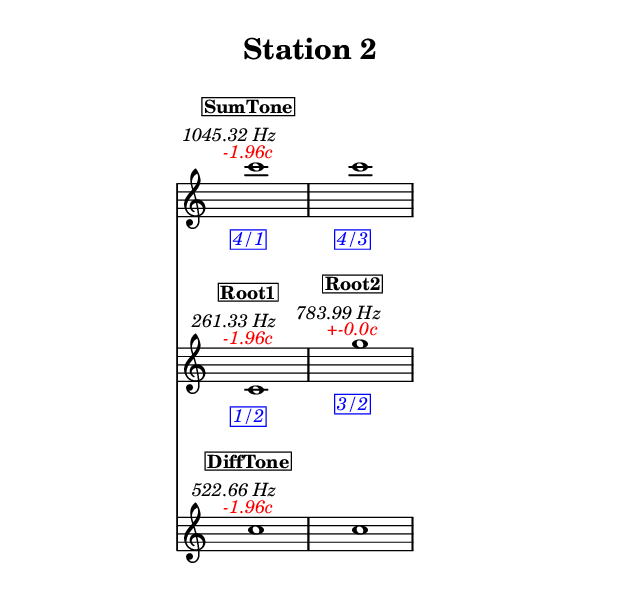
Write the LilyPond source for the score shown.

\version "2.20.0"
\language "english"

#(set-default-paper-size "a6" 'portrait)
#(set-global-staff-size 16)

\header {
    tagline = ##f
    title = \markup {
        \pad-around
            #3
            "Station 2"
        }
}

\layout {
    indent = #25
}

\paper {
    systems-per-page = 1
}

\score {
    \new Score
    <<
        \new Staff
        \with
        {
            \remove Time_signature_engraver
        }
        {
            \clef "treble"
            c'''1
            - \tweak color #red
            ^ \markup {
                \halign
                    #0
                    \italic
                        {
                            -1.96c
                        }
                }
            ^ \markup {
                \halign
                    #1
                    \italic
                        {
                            1045.32
                            Hz
                        }
                }
            ^ \markup {
                \pad-around
                    #1
                    \box
                        \vcenter
                            \halign
                                #0
                                \bold
                                    {
                                        SumTone
                                    }
                }
            - \tweak color #blue
            _ \markup {
                \pad-around
                    #1
                    \box
                        \halign
                            #0
                            \italic
                                {
                                    4/1
                                }
                }
            \override Score.NonMusicalPaperColumn.padding = #5
            \clef "treble"
            c'''1
            - \tweak color #blue
            _ \markup {
                \pad-around
                    #1
                    \box
                        \halign
                            #0
                            \italic
                                {
                                    4/3
                                }
                }
        }
        \new Staff
        \with
        {
            \remove Time_signature_engraver
        }
        {
            \clef "treble"
            c'1
            - \tweak color #red
            ^ \markup {
                \halign
                    #0
                    \italic
                        {
                            -1.96c
                        }
                }
            ^ \markup {
                \halign
                    #1
                    \italic
                        {
                            261.33
                            Hz
                        }
                }
            ^ \markup {
                \pad-around
                    #1
                    \box
                        \vcenter
                            \halign
                                #0
                                \bold
                                    {
                                        Root1
                                    }
                }
            - \tweak color #blue
            _ \markup {
                \pad-around
                    #1
                    \box
                        \halign
                            #0
                            \italic
                                {
                                    1/2
                                }
                }
            \clef "treble"
            g''1
            - \tweak color #red
            ^ \markup {
                \halign
                    #0
                    \italic
                        {
                            +-0.0c
                        }
                }
            ^ \markup {
                \halign
                    #1
                    \italic
                        {
                            783.99
                            Hz
                        }
                }
            ^ \markup {
                \pad-around
                    #1
                    \box
                        \vcenter
                            \halign
                                #0
                                \bold
                                    {
                                        Root2
                                    }
                }
            - \tweak color #blue
            _ \markup {
                \pad-around
                    #1
                    \box
                        \halign
                            #0
                            \italic
                                {
                                    3/2
                                }
                }
        }
        \new Staff
        \with
        {
            \remove Time_signature_engraver
        }
        {
            \clef "treble"
            c''1
            - \tweak color #red
            ^ \markup {
                \halign
                    #0
                    \italic
                        {
                            -1.96c
                        }
                }
            ^ \markup {
                \halign
                    #1
                    \italic
                        {
                            522.66
                            Hz
                        }
                }
            ^ \markup {
                \pad-around
                    #1
                    \box
                        \vcenter
                            \halign
                                #0
                                \bold
                                    {
                                        DiffTone
                                    }
                }
            \clef "treble"
            c''1
        }
    >>
}